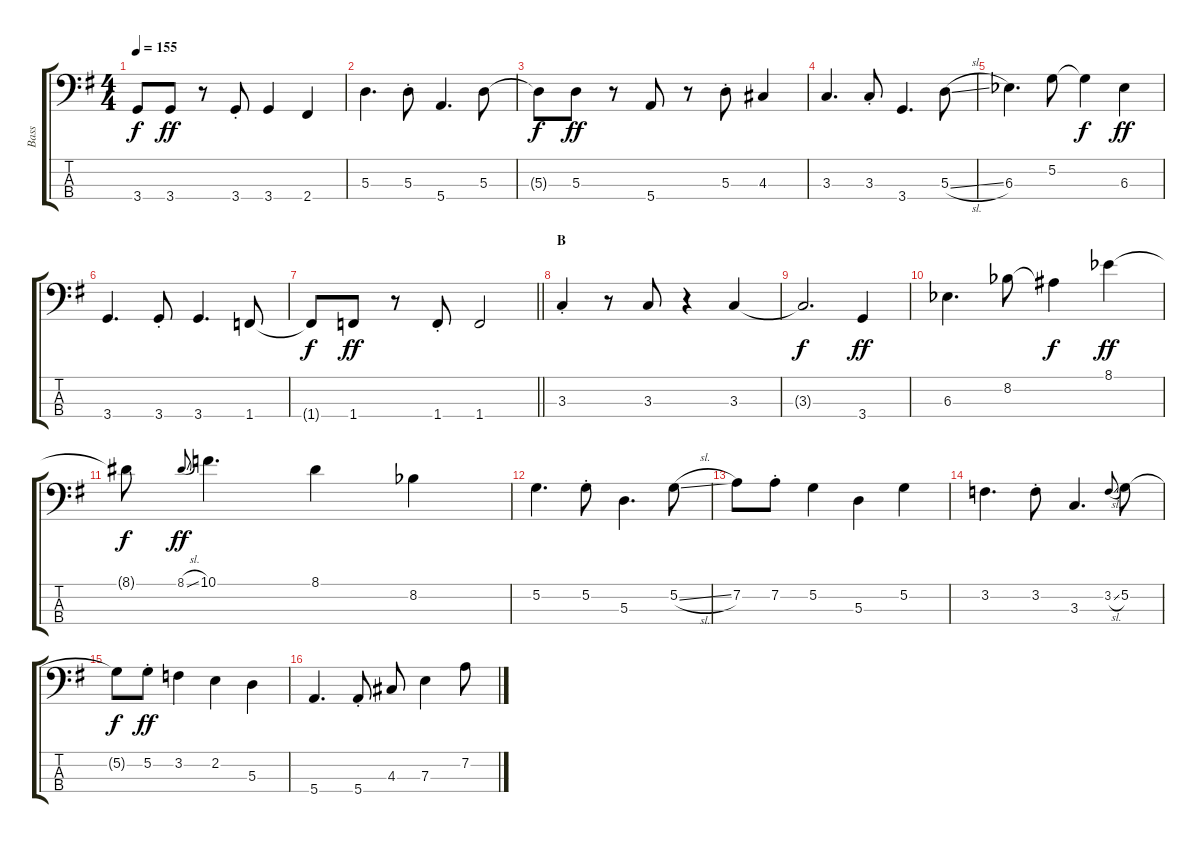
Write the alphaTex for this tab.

\track ("Bass" "Bass") {instrument electricbasspick}
\staff {score tabs}
\tuning (G2 D2 A1 E1) {hide}
\ts (4 4)
\tempo 155
\clef f4
\ks g
3.4{t}.8{dy f} 3.4.8{dy ff} r.8 3.4{st}.8 3.4.4 2.4.4 |
5.3.4{d} 5.3{st}.8 5.4.4{d} 5.3.8 |
5.3{t}.8{dy f} 5.3.8{dy ff} r.8 5.4.8 r.8 5.3{st}.8 4.3.4 |
3.3.4{d} 3.3{st}.8 3.4.4{d} 5.3{sl}.8 |
6.3{acc b}.4{d} 5.2.8 5.2{t}.4{dy f} 6.3{acc b}.4{dy ff} |
3.4.4{d} 3.4{st}.8 3.4.4{d} 1.4.8 |
\barLineRight lightlight
1.4{t}.8{dy f} 1.4.8{dy ff} r.8 1.4{st}.8 1.4.2 |
\section ("" "B")
3.3{st}.4 r.8 3.3.8 r.4 3.3.4 |
3.3{t}.2{d dy f} 3.4.4{dy ff} |
6.3{acc b}.4{d} 8.2{acc b}.8 8.2{t}.4{dy f} 8.1{acc b}.4{dy ff} |
8.1{t}.8{dy f} 8.1{sl}.8{gr onbeat dy ff} 10.1.4{d} 8.1.4 8.2{acc b}.4 |
5.2.4{d} 5.2{st}.8 5.3.4{d} 5.2{sl}.8 |
7.2.8 7.2{st}.8 5.2.4 5.3.4 5.2.4 |
3.2.4{d} 3.2{st}.8 3.3.4{d} 3.2{sl}.8{gr onbeat} 5.2.8 |
5.2{t}.8{dy f} 5.2{st}.8{dy ff} 3.2.4 2.2.4 5.3.4 |
5.4.4{d} 5.4{st}.8 4.3.8 7.3.4 7.2{sl}.8
